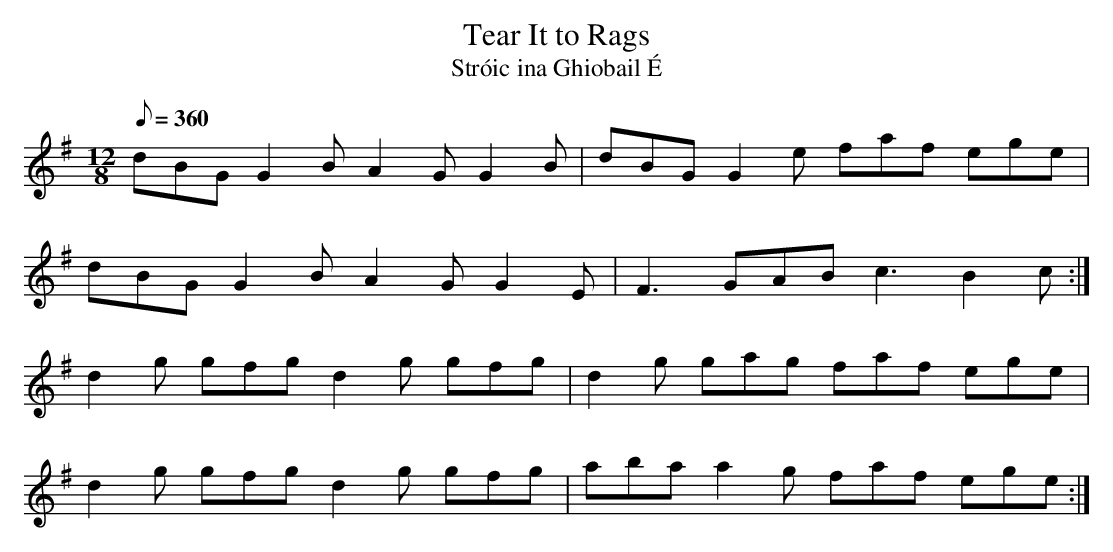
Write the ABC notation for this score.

X:1
T: Tear It to Rags
T: Str\'oic ina Ghiobail \'E
L: 1/8
M: 12/8
Q: 360
K: G
dBG G2B A2G G2B|dBG G2e faf ege|
dBG G2B A2G G2E|F3 GAB c3 B2c :|
d2g gfg d2g gfg|d2g gag faf ege|
d2g gfg d2g gfg|aba a2g faf ege :|
